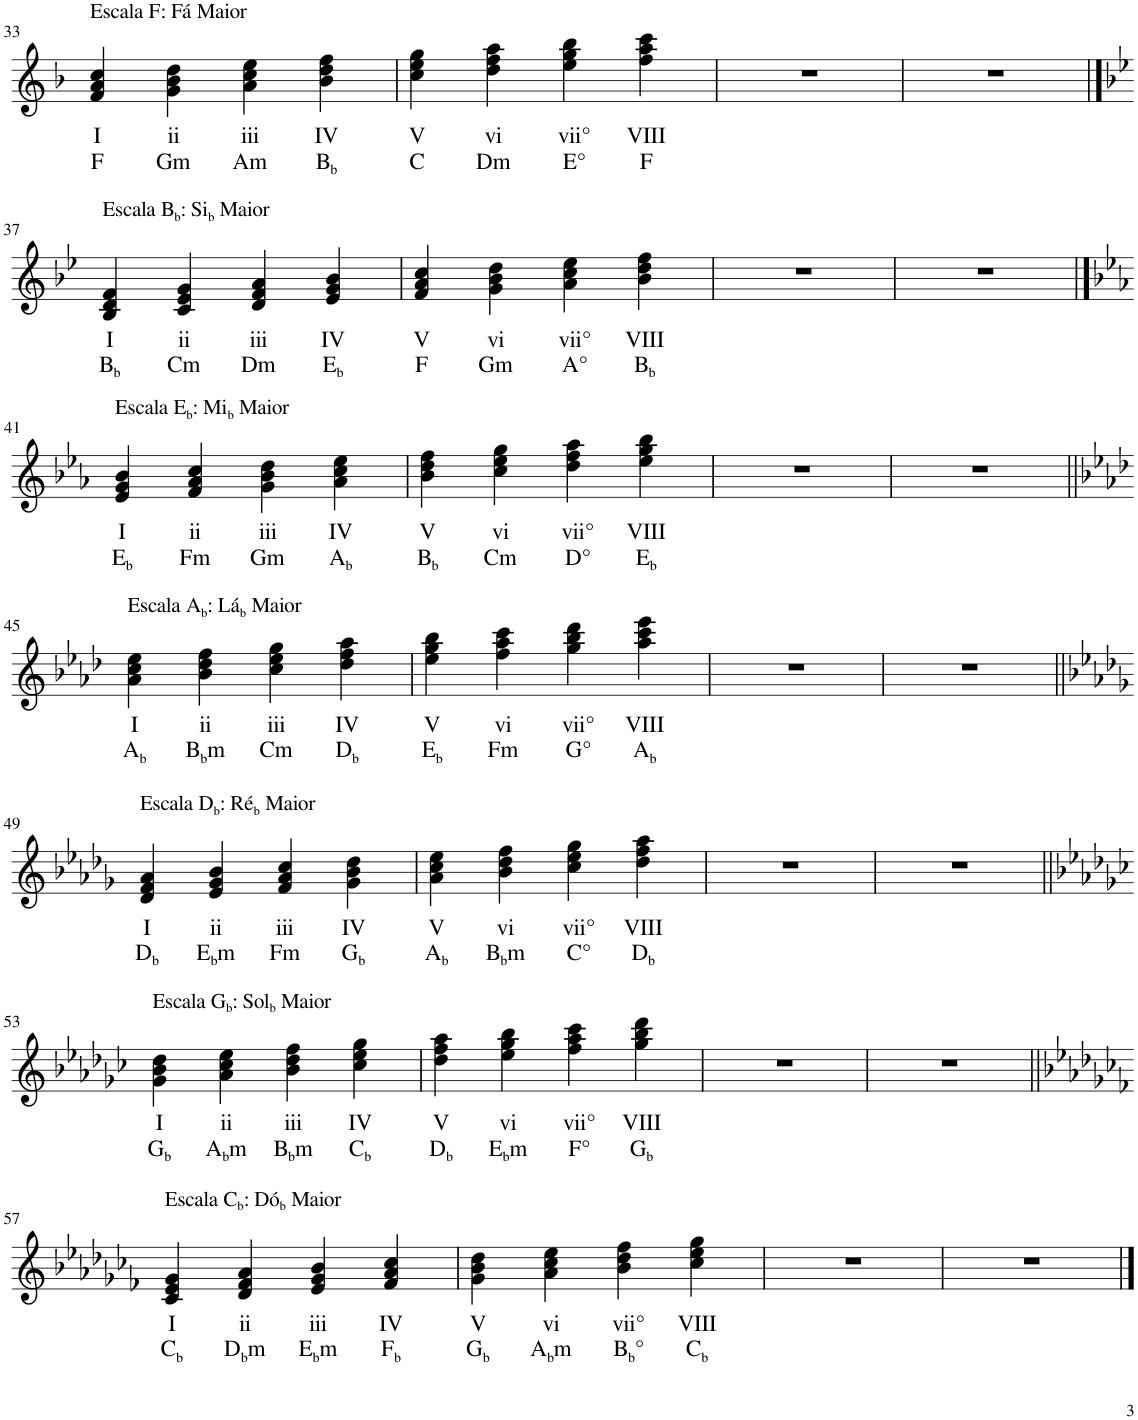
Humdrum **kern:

**kern	**text	**text
*part1	*part1	*part1
*staff1	*staff1	*staff1
*I"Piano	*	*
*I'Pno.	*	*
!!LO:PB:g=z
*clefG2	*	*
*k[b-]	*	*
*M4/4	*	*
=33	=33	=33
!LO:TX:a:t=Escala F&colon; Fá Maior	!	!
!	!LO:LY:b	!LO:LY:b
4f/ 4a/ 4cc/	I	F
!	!LO:LY:b	!LO:LY:b
4g\ 4b-\ 4dd\	ii	Gm
!	!LO:LY:b	!LO:LY:b
4a\ 4cc\ 4ee\	iii	Am
!	!LO:LY:b	!LO:LY:b
4b-i\ 4dd\ 4ff\	IV	B b
=34	=34	=34
!	!LO:LY:b	!LO:LY:b
4cc\ 4ee\ 4gg\	V	C
!	!LO:LY:b	!LO:LY:b
4dd\ 4ff\ 4aa\	vi	Dm
!	!LO:LY:b	!LO:LY:b
4ee\ 4gg\ 4bb-\	vii°	E°
!	!LO:LY:b	!LO:LY:b
4ff\ 4aa\ 4ccc\	VIII	F
=35	=35	=35
1r	.	.
=36	=36	=36
1r	.	.
!!LO:LB:g=z
==37	==37	==37
*k[b-e-]	*	*
!LO:TX:a:t=Escala B	!	!
!LO:TX:a:t=b	!	!
!LO:TX:a:t=&colon; Si	!	!
!LO:TX:a:t=b	!	!
!LO:TX:a:t=Maior	!	!
!	!LO:LY:b	!LO:LY:b
4B-/ 4d/ 4f/	I	B b
!	!LO:LY:b	!LO:LY:b
4ci/ 4e-/ 4g/	ii	Cm
!	!LO:LY:b	!LO:LY:b
4di/ 4f/ 4a/	iii	Dm
!	!LO:LY:b	!LO:LY:b
4e-/ 4g/ 4b-/	IV	E b
=38	=38	=38
!	!LO:LY:b	!LO:LY:b
4fi/ 4a/ 4cc/	V	F
!	!LO:LY:b	!LO:LY:b
4gi\ 4b-\ 4dd\	vi	Gm
!	!LO:LY:b	!LO:LY:b
4ai\ 4cc\ 4ee-\	vii°	A°
!	!LO:LY:b	!LO:LY:b
4b-\ 4dd\ 4ff\	VIII	B b
=39	=39	=39
1r	.	.
=40	=40	=40
1r	.	.
!!LO:LB:g=z
==41	==41	==41
*k[b-e-a-]	*	*
!LO:TX:a:t=Escala E	!	!
!LO:TX:a:t=b	!	!
!LO:TX:a:t=&colon; Mi	!	!
!LO:TX:a:t=b	!	!
!LO:TX:a:t=Maior	!	!
!	!LO:LY:b	!LO:LY:b
4e-/ 4g/ 4b-/	I	E b
!	!LO:LY:b	!LO:LY:b
4fi/ 4a-/ 4cc/	ii	Fm
!	!LO:LY:b	!LO:LY:b
4gi\ 4b-\ 4dd\	iii	Gm
!	!LO:LY:b	!LO:LY:b
4a-\ 4cc\ 4ee-\	IV	A b
=42	=42	=42
!	!LO:LY:b	!LO:LY:b
4b-\ 4dd\ 4ff\	V	B b
!	!LO:LY:b	!LO:LY:b
4cci\ 4ee-\ 4gg\	vi	Cm
!	!LO:LY:b	!LO:LY:b
4ddi\ 4ff\ 4aa-\	vii°	D°
!	!LO:LY:b	!LO:LY:b
4ee-\ 4gg\ 4bb-\	VIII	E b
=43	=43	=43
1r	.	.
=44	=44	=44
1r	.	.
!!LO:LB:g=z
=45||	=45||	=45||
*k[b-e-a-d-]	*	*
!LO:TX:a:t=Escala A	!	!
!LO:TX:a:t=b	!	!
!LO:TX:a:t=&colon; Lá	!	!
!LO:TX:a:t=b	!	!
!LO:TX:a:t=Maior	!	!
!	!LO:LY:b	!LO:LY:b
4a-\ 4cc\ 4ee-\	I	A b
!	!LO:LY:b	!LO:LY:b
4b-\ 4dd-\ 4ff\	ii	B b m
!	!LO:LY:b	!LO:LY:b
4cci\ 4ee-\ 4gg\	iii	Cm
!	!LO:LY:b	!LO:LY:b
4dd-\ 4ff\ 4aa-\	IV	D b
=46	=46	=46
!	!LO:LY:b	!LO:LY:b
4ee-\ 4gg\ 4bb-\	V	E b
!	!LO:LY:b	!LO:LY:b
4ffi\ 4aa-\ 4ccc\	vi	Fm
!	!LO:LY:b	!LO:LY:b
4ggi\ 4bb-\ 4ddd-\	vii°	G°
!	!LO:LY:b	!LO:LY:b
4aa-\ 4ccc\ 4eee-\	VIII	A b
=47	=47	=47
1r	.	.
=48	=48	=48
1r	.	.
!!LO:LB:g=z
=49||	=49||	=49||
*k[b-e-a-d-g-]	*	*
!LO:TX:a:t=Escala D	!	!
!LO:TX:a:t=b	!	!
!LO:TX:a:t=&colon; Ré	!	!
!LO:TX:a:t=b	!	!
!LO:TX:a:t=Maior	!	!
!	!LO:LY:b	!LO:LY:b
4d-/ 4f/ 4a-/	I	D b
!	!LO:LY:b	!LO:LY:b
4e-/ 4g-/ 4b-/	ii	E b m
!	!LO:LY:b	!LO:LY:b
4fi/ 4a-/ 4cc/	iii	Fm
!	!LO:LY:b	!LO:LY:b
4g-\ 4b-\ 4dd-\	IV	G b
=50	=50	=50
!	!LO:LY:b	!LO:LY:b
4a-\ 4cc\ 4ee-\	V	A b
!	!LO:LY:b	!LO:LY:b
4b-\ 4dd-\ 4ff\	vi	B b m
!	!LO:LY:b	!LO:LY:b
4cci\ 4ee-\ 4gg-\	vii°	C°
!	!LO:LY:b	!LO:LY:b
4dd-\ 4ff\ 4aa-\	VIII	D b
=51	=51	=51
1r	.	.
=52	=52	=52
1r	.	.
!!LO:LB:g=z
=53||	=53||	=53||
*k[b-e-a-d-g-c-]	*	*
!LO:TX:a:t=Escala G	!	!
!LO:TX:a:t=b	!	!
!LO:TX:a:t=&colon; Sol	!	!
!LO:TX:a:t=b	!	!
!LO:TX:a:t=Maior	!	!
!	!LO:LY:b	!LO:LY:b
4g-\ 4b-\ 4dd-\	I	G b
!	!LO:LY:b	!LO:LY:b
4a-\ 4cc-\ 4ee-\	ii	A b m
!	!LO:LY:b	!LO:LY:b
4b-\ 4dd-\ 4ff\	iii	B b m
!	!LO:LY:b	!LO:LY:b
4cc-\ 4ee-\ 4gg-\	IV	C b
=54	=54	=54
!	!LO:LY:b	!LO:LY:b
4dd-\ 4ff\ 4aa-\	V	D b
!	!LO:LY:b	!LO:LY:b
4ee-\ 4gg-\ 4bb-\	vi	E b m
!	!LO:LY:b	!LO:LY:b
4ffi\ 4aa-\ 4ccc-\	vii°	F°
!	!LO:LY:b	!LO:LY:b
4gg-\ 4bb-\ 4ddd-\	VIII	G b
=55	=55	=55
1r	.	.
=56	=56	=56
1r	.	.
!!LO:LB:g=z
=57||	=57||	=57||
*k[b-e-a-d-g-c-f-]	*	*
!LO:TX:a:t=Escala C	!	!
!LO:TX:a:t=b	!	!
!LO:TX:a:t=&colon; Dó	!	!
!LO:TX:a:t=b	!	!
!LO:TX:a:t=Maior	!	!
!	!LO:LY:b	!LO:LY:b
4c-/ 4e-/ 4g-/	I	C b
!	!LO:LY:b	!LO:LY:b
4d-/ 4f-/ 4a-/	ii	D b m
!	!LO:LY:b	!LO:LY:b
4e-j/ 4g-/ 4b-/	iii	E b m
!	!LO:LY:b	!LO:LY:b
4f-/ 4a-/ 4cc-/	IV	F b
=58	=58	=58
!	!LO:LY:b	!LO:LY:b
4g-\ 4b-\ 4dd-\	V	G b
!	!LO:LY:b	!LO:LY:b
4a-\ 4cc-\ 4ee-\	vi	A b m
!	!LO:LY:b	!LO:LY:b
4b-j\ 4dd-\ 4ff-\	vii°	B b °
!	!LO:LY:b	!LO:LY:b
4cc-\ 4ee-\ 4gg-\	VIII	C b
=59	=59	=59
1r	.	.
=60	=60	=60
1r	.	.
==	==	==
*-	*-	*-
